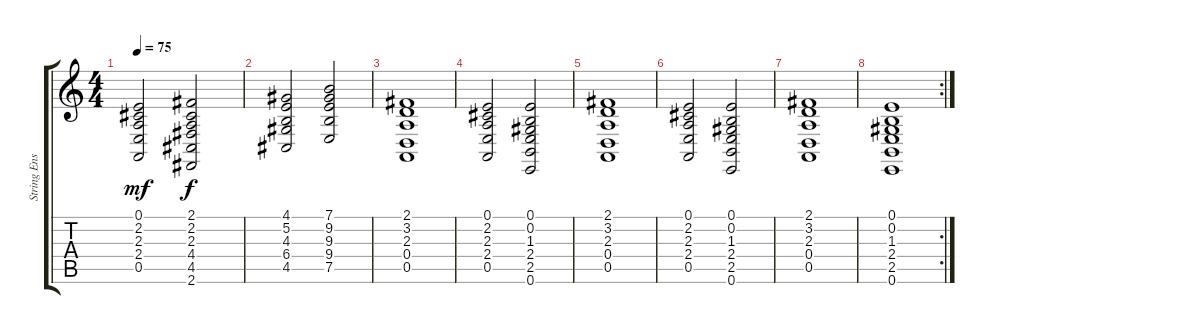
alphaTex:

\track ("String Ensemble" "String Ens") {instrument stringensemble1}
\staff {score tabs}
\tuning (E4 B3 G3 D3 A2 E2) {hide}
\ts (4 4)
\tempo 75
\clef g2
\ks c
(0.1 2.2 2.3 2.4 0.5).2{dy mf} (2.1 2.2 2.3 4.4 4.5 2.6).2{dy f} |
(4.1 5.2 4.3 6.4 4.5).2 (7.1 9.2 9.3 9.4 7.5).2 |
(2.1 3.2 2.3 0.4 0.5).1 |
(0.1 2.2 2.3 2.4 0.5).2 (0.1 0.2 1.3 2.4 2.5 0.6).2 |
(2.1 3.2 2.3 0.4 0.5).1 |
(0.1 2.2 2.3 2.4 0.5).2 (0.1 0.2 1.3 2.4 2.5 0.6).2 |
(2.1 3.2 2.3 0.4 0.5).1 |
\rc 2
(0.1 0.2 1.3 2.4 2.5 0.6).1
